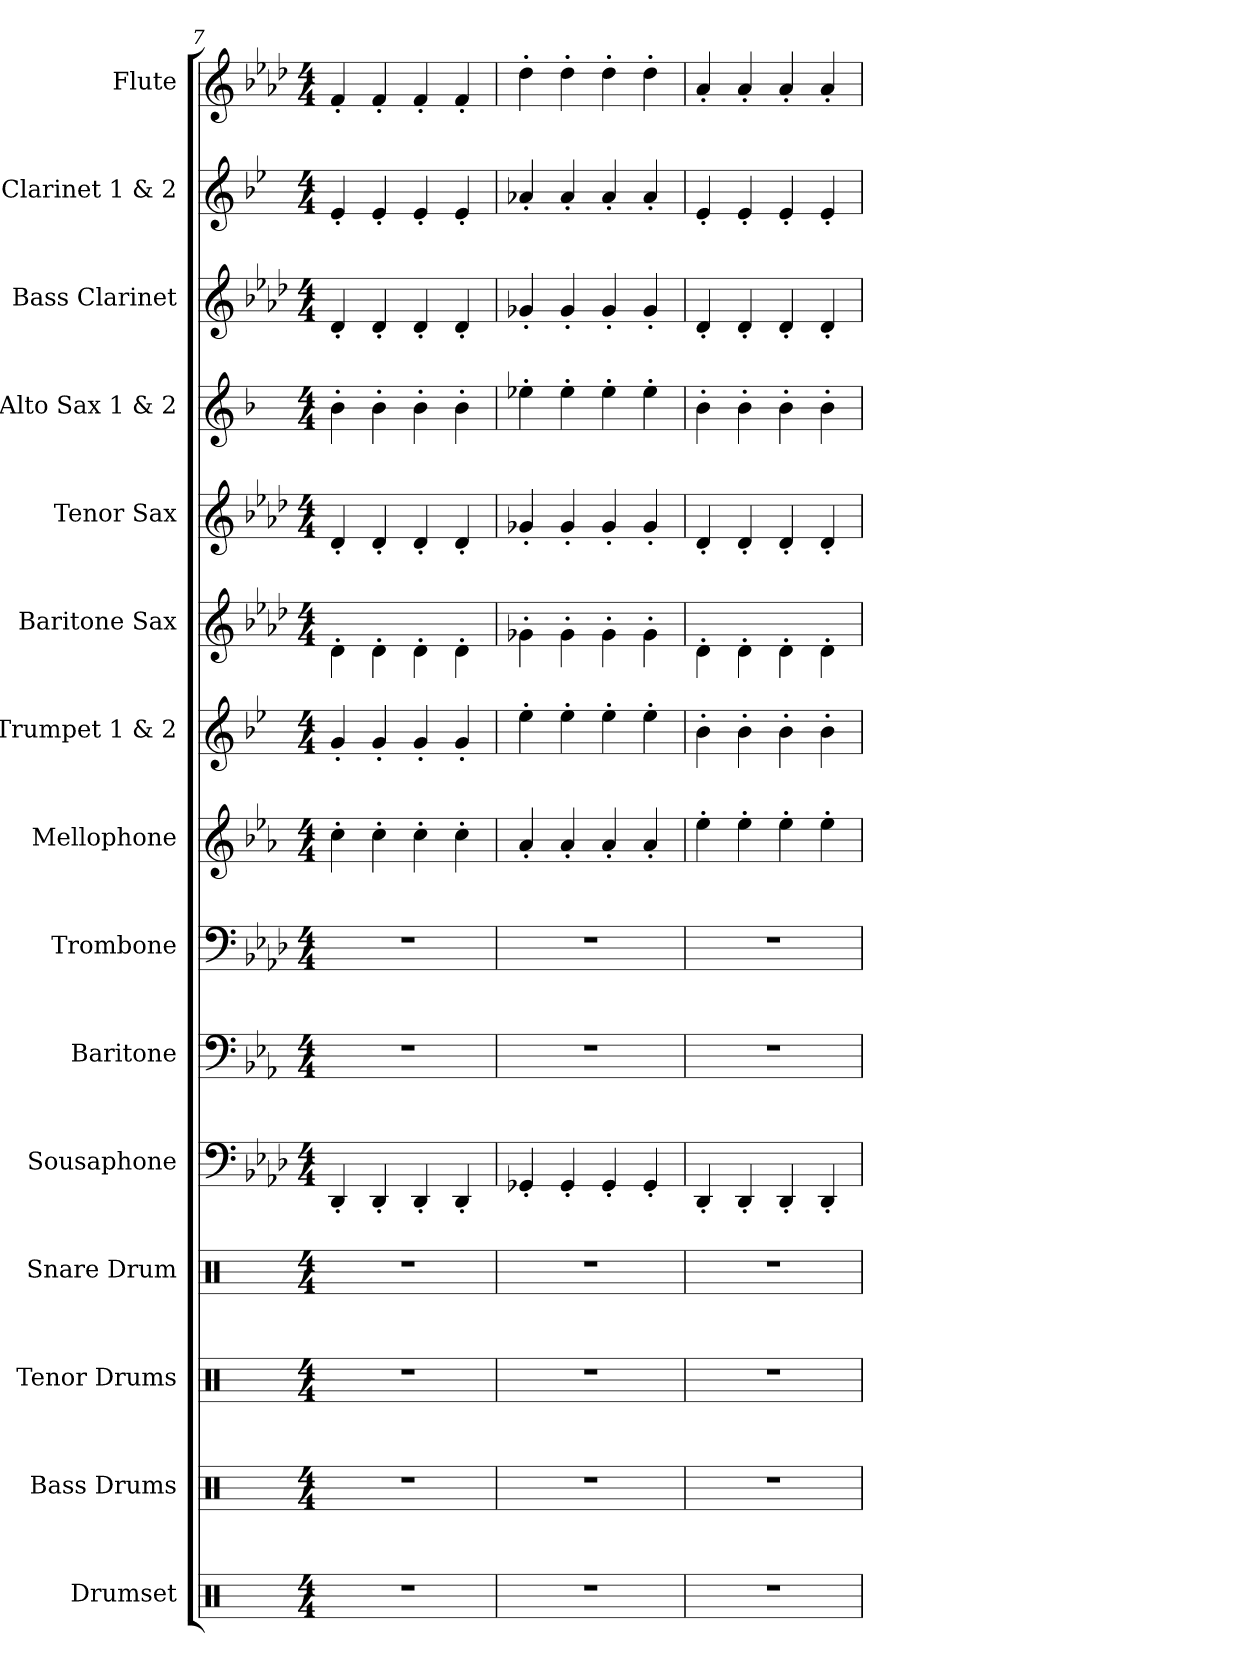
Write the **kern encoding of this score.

**kern	**kern	**kern	**kern	**kern	**kern	**kern	**kern	**kern	**kern	**kern	**kern	**kern	**kern	**kern
*part15	*part14	*part13	*part12	*part11	*part10	*part9	*part8	*part7	*part6	*part5	*part4	*part3	*part2	*part1
*staff15	*staff14	*staff13	*staff12	*staff11	*staff10	*staff9	*staff8	*staff7	*staff6	*staff5	*staff4	*staff3	*staff2	*staff1
*I"Drumset	*I"Bass Drums	*I"Tenor Drums	*I"Snare Drum	*I"Sousaphone	*I"Baritone	*I"Trombone	*I"Mellophone	*I"Trumpet 1 &amp; 2	*I"Baritone Sax	*I"Tenor Sax	*I"Alto Sax 1 &amp; 2	*I"Bass Clarinet	*I"Clarinet 1 &amp; 2	*I"Flute
*I'D. Set	*I'B.D.	*I'T.D.	*I'S.D.	*	*I'Bar.	*I'Tbn.	*I'Mph.	*I'Tpt. 1&amp;2	*I'Bari. Sax.	*I'T. Sax.	*I'A. Sax. 1&amp;2	*I'B. Cl.	*I'Cl. 1&amp;2	*I'Fl.
*clefX	*clefX	*clefX	*clefX	*clefF4	*clefF4	*clefF4	*clefG2	*clefG2	*clefG2	*clefG2	*clefG2	*clefG2	*clefG2	*clefG2
*	*	*	*	*	*ITrd4c7	*	*ITrd4c7	*ITrd1c2	*ITrd12c21	*ITrd8c14	*ITrd5c9	*ITrd8c14	*ITrd1c2	*
*k[]	*k[]	*k[]	*k[]	*k[b-e-a-d-]	*k[b-e-a-d-]	*k[b-e-a-d-]	*k[b-e-a-d-]	*k[b-e-a-d-]	*k[b-e-a-d-]	*k[b-e-a-d-]	*k[b-e-a-d-]	*k[b-e-a-d-]	*k[b-e-a-d-]	*k[b-e-a-d-]
*M4/4	*M4/4	*M4/4	*M4/4	*M4/4	*M4/4	*M4/4	*M4/4	*M4/4	*M4/4	*M4/4	*M4/4	*M4/4	*M4/4	*M4/4
=7	=7	=7	=7	=7	=7	=7	=7	=7	=7	=7	=7	=7	=7	=7
1r	1r	1r	1r	4DD-'/	1r	1r	4f'\	4f'/	4D-'\	4D-'/	4d-'\	4D-'/	4d-'/	4f'/
.	.	.	.	4DD-'/	.	.	4f'\	4f'/	4D-'\	4D-'/	4d-'\	4D-'/	4d-'/	4f'/
.	.	.	.	4DD-'/	.	.	4f'\	4f'/	4D-'\	4D-'/	4d-'\	4D-'/	4d-'/	4f'/
.	.	.	.	4DD-'/	.	.	4f'\	4f'/	4D-'\	4D-'/	4d-'\	4D-'/	4d-'/	4f'/
=8	=8	=8	=8	=8	=8	=8	=8	=8	=8	=8	=8	=8	=8	=8
1r	1r	1r	1r	4GG-X'/	1r	1r	4d-'/	4dd-'\	4G-X'\	4G-X'/	4g-X'\	4G-X'/	4g-X'/	4dd-'\
.	.	.	.	4GG-'/	.	.	4d-'/	4dd-'\	4G-'\	4G-'/	4g-'\	4G-'/	4g-'/	4dd-'\
.	.	.	.	4GG-'/	.	.	4d-'/	4dd-'\	4G-'\	4G-'/	4g-'\	4G-'/	4g-'/	4dd-'\
.	.	.	.	4GG-'/	.	.	4d-'/	4dd-'\	4G-'\	4G-'/	4g-'\	4G-'/	4g-'/	4dd-'\
=9	=9	=9	=9	=9	=9	=9	=9	=9	=9	=9	=9	=9	=9	=9
1r	1r	1r	1r	4DD-'/	1r	1r	4a-'\	4a-'\	4D-'\	4D-'/	4d-'\	4D-'/	4d-'/	4a-'/
.	.	.	.	4DD-'/	.	.	4a-'\	4a-'\	4D-'\	4D-'/	4d-'\	4D-'/	4d-'/	4a-'/
.	.	.	.	4DD-'/	.	.	4a-'\	4a-'\	4D-'\	4D-'/	4d-'\	4D-'/	4d-'/	4a-'/
.	.	.	.	4DD-'/	.	.	4a-'\	4a-'\	4D-'\	4D-'/	4d-'\	4D-'/	4d-'/	4a-'/
=	=	=	=	=	=	=	=	=	=	=	=	=	=	=
*-	*-	*-	*-	*-	*-	*-	*-	*-	*-	*-	*-	*-	*-	*-
